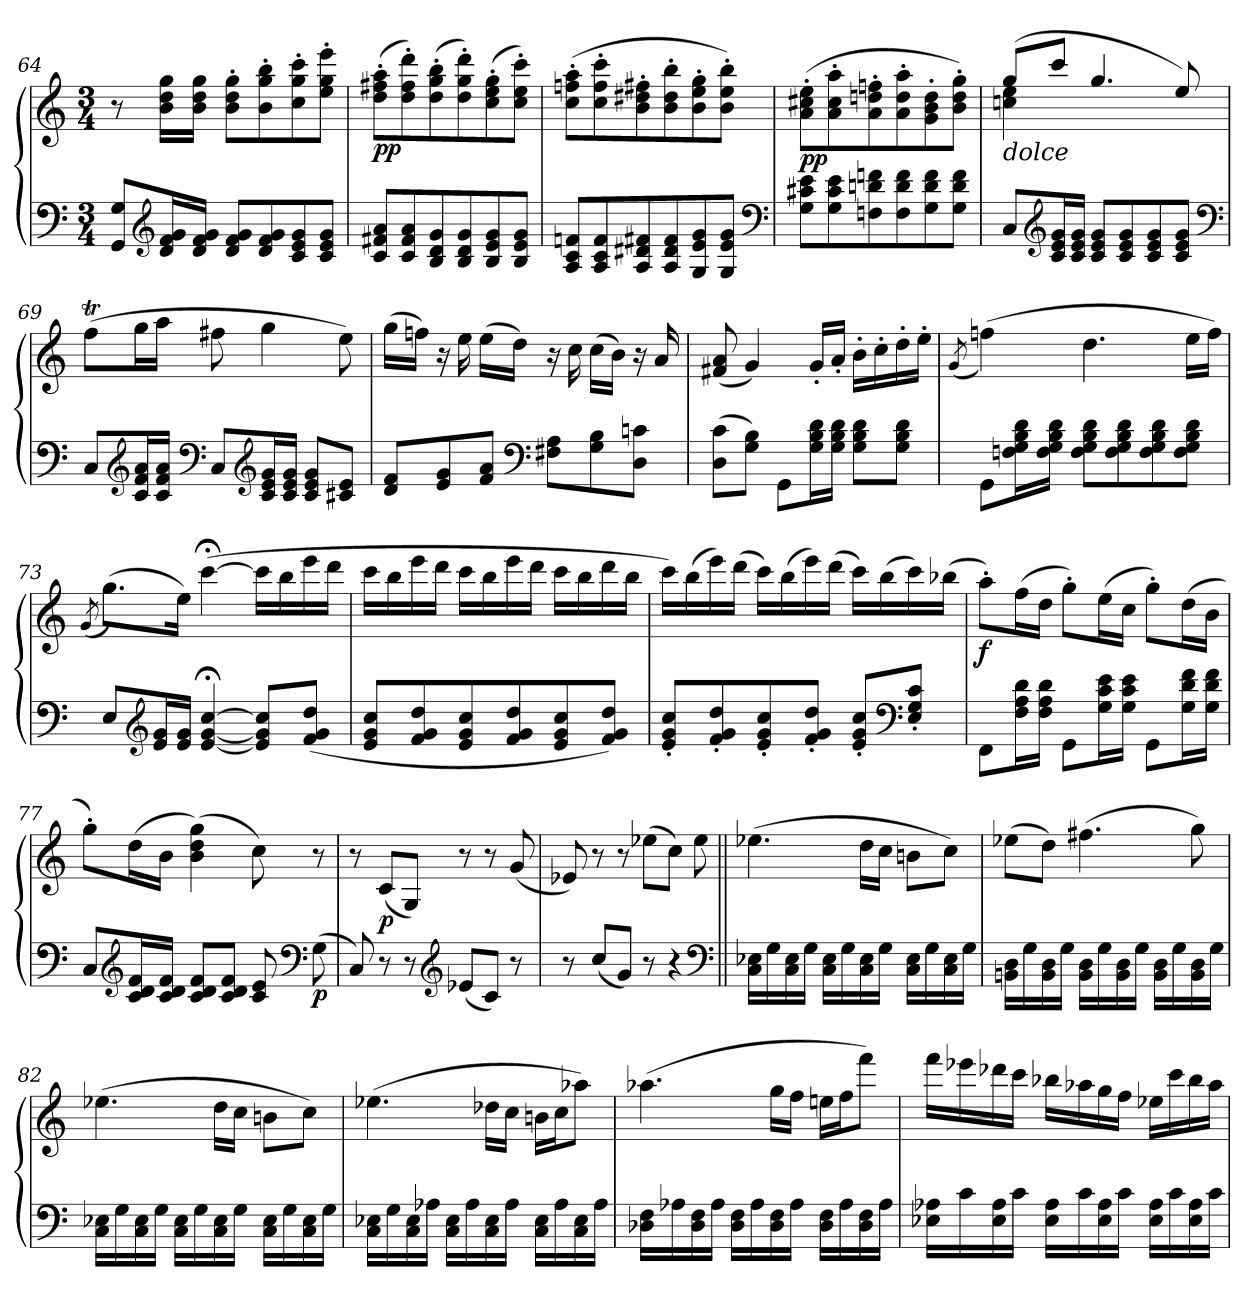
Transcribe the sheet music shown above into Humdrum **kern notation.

**kern	**kern	**dynam
*part1	*part1	*part1
*staff2	*staff1	*staff1/2
*clefF4	*clefG2	*
*k[]	*k[]	*
*C:	*C:	*
*M3/4	*M3/4	*
=64	=64	=64
8GG/ 8G/L	8r	.
*clefG2	*	*
!	!	!LO:DY:b
16d/ 16f/ 16g/L	16b\ 16dd\ 16gg\LL	dim.
16d/ 16f/ 16g/JJ	16b\ 16dd\ 16gg\JJ	.
8d/ 8f/ 8g/L	8b'\ 8dd'\ 8gg'\L	.
8d/ 8f/ 8g/	8b'\ 8gg'\ 8bb'\	.
8c/ 8e/ 8g/	8cc'\ 8gg'\ 8ccc'\	.
8c/ 8e/ 8g/J	8ee'\ 8gg'\ 8eee'\J	.
=65	=65	=65
!	!	!LO:DY:b
8c/ 8f#X/ 8a/L	(>8dd'\ 8ff#X'\ 8aa'\L	pp
8c/ 8f#/ 8a/	8dd'\ 8ff#'\ 8ddd'\)	.
8B/ 8d/ 8g/	(>8dd'\ 8gg'\ 8bb'\	.
8B/ 8d/ 8g/	8dd'\ 8gg'\ 8ddd'\)	.
8B/ 8e/ 8g/	(>8cc'\ 8ee'\ 8gg'\	.
8B/ 8e/ 8g/J	8cc'\ 8ee'\ 8ccc'\J)	.
!!LO:LB:g=z
=66	=66	=66
8A/ 8c/ 8fn/L	(>8cc'\ 8ffn'\ 8aa'\L	.
8A/ 8c/ 8f/	8cc'\ 8ff'\ 8ccc'\	.
8A/ 8d#X/ 8f#X/	8b'\ 8dd#X'\ 8ff#X'\	.
8A/ 8d#/ 8f#/	8b'\ 8dd#'\ 8bb'\	.
8G/ 8e/ 8g/	8b'\ 8ee'\ 8gg'\	.
8G/ 8e/ 8g/J	8b'\ 8ee'\ 8bb'\J)	.
*clefF4	*	*
=67	=67	=67
!	!	!LO:DY:b
8G\ 8c#X\ 8e\L	(>8a'\ 8cc#X'\ 8ee'\L	pp
8G\ 8c#\ 8e\	8a'\ 8cc#'\ 8aa'\	.
8Fn\ 8dn\ 8fn\	8a'\ 8ddn'\ 8ffn'\	.
8F\ 8d\ 8f\	8a'\ 8dd'\ 8aa'\	.
8G\ 8d\ 8f\	8g'\ 8b'\ 8dd'\	.
8G\ 8d\ 8f\J	8b'\ 8dd'\ 8gg'\J)	.
=68	=68	=68
*	*^	*
!	!LO:TX:b:i:t=dolce	!	!
8C/L	(>8gg/L	4ccn\ 4ee\	.
*clefG2	*	*	*
16c/ 16e/ 16g/L	8ccc/J	.	.
16c/ 16e/ 16g/JJ	.	.	.
8c/ 8e/ 8g/L	4.gg/	2ryy	.
8c/ 8e/ 8g/	.	.	.
8c/ 8e/ 8g/	.	.	.
8c/ 8e/ 8g/J	8ee/)	.	.
*	*v	*v	*
*clefF4	*	*
=69	=69	=69
8C/L	(>8ffT\L	.
*clefG2	*	*
16c/ 16f/ 16a/L	16gg\L	.
16c/ 16f/ 16a/JJ	16aa\JJ	.
*clefF4	*	*
8C/L	8ff#X\	.
*clefG2	*	*
16c/ 16e/ 16g/L	4gg\	.
16c/ 16e/ 16g/JJ	.	.
8c/ 8e/ 8g/L	.	.
8c#X/ 8e/J	8ee\)	.
!!LO:LB:g=z
=70	=70	=70
8d/ 8f/L	(>16gg\LL	.
.	16ffn\JJ)	.
8e/ 8g/	16r	.
.	16ee\	.
8f/ 8a/J	(>16ee\LL	.
.	16dd\JJ)	.
*clefF4	*	*
8F#X\ 8A\L	16r	.
.	16cc\	.
8G\ 8B\	(>16cc\LL	.
.	16b\JJ)	.
8D\ 8cn\J	16r	.
.	16a/	.
=71	=71	=71
(>8D\ 8c\L	(<8f#X/ 8a/	.
8G\ 8B\J)	4g/)	.
8GG\L	.	.
16G\ 16B\ 16d\L	16g'/LL	.
16G\ 16B\ 16d\JJ	16a'/JJ	.
8G\ 8B\ 8d\L	16b'\LL	.
.	16cc'\	.
8G\ 8B\ 8d\J	16dd'\	.
.	16ee'\JJ	.
=72	=72	=72
.	(<8qg/	.
8GG\L	(>4ffn\)	.
16Fn\ 16G\ 16B\ 16d\L	.	.
16F\ 16G\ 16B\ 16d\JJ	.	.
8F\ 8G\ 8B\ 8d\L	4.dd\	.
8F\ 8G\ 8B\ 8d\	.	.
8F\ 8G\ 8B\ 8d\	.	.
8F\ 8G\ 8B\ 8d\J	16ee\LL	.
.	16ff\JJ)	.
=73	=73	=73
.	(>8qg/	.
8E/L	(>8.gg\L)	.
*clefG2	*	*
16e/ 16g/L	.	.
16e/ 16g/JJ	16ee\Jk)	.
[4e;</ [4g;</ [4cc;</	(>[4ccc;<\	.
8e]/ 8g]/ 8cc]/L	16ccc\LL]	.
.	16bb\	.
(<8f/ 8g/ 8dd/J	16eee\	.
.	16ddd\JJ	.
!!LO:LB:g=z
=74	=74	=74
8e/ 8g/ 8cc/L	16ccc\LL	.
.	16bb\	.
8f/ 8g/ 8dd/	16eee\	.
.	16ddd\JJ	.
8e/ 8g/ 8cc/	16ccc\LL	.
.	16bb\	.
8f/ 8g/ 8dd/	16eee\	.
.	16ddd\JJ	.
8e/ 8g/ 8cc/	16ccc\LL	.
.	16bb\	.
8f/ 8g/ 8dd/J)	16ddd\	.
.	16bb\JJ	.
=75	=75	=75
!	!	!LO:DY:b
8e'/ 8g'/ 8cc'/L	16ccc\LL)	cresc.
.	(>16bb\	.
8f'/ 8g'/ 8dd'/	16eee\)	.
.	(>16ddd\JJ	.
8e'/ 8g'/ 8cc'/	16ccc\LL)	.
.	(>16bb\	.
8f'/ 8g'/ 8dd'/J	16eee\)	.
.	(>16ddd\JJ	.
8e'/ 8g'/ 8cc'/L	16ccc\LL)	.
.	(>16bb\	.
*clefF4	*	*
8E'/ 8G'/ 8c'/J	16ccc\)	.
.	(>16bb-X\JJ	.
=76	=76	=76
!	!	!LO:DY:b
8FF\L	8aa'\L)	f
16F\ 16A\ 16d\L	(>16ff\L	.
16F\ 16A\ 16d\JJ	16dd\JJ	.
8GG\L	8gg'\L)	.
16G\ 16c\ 16e\L	(>16ee\L	.
16G\ 16c\ 16e\JJ	16cc\JJ	.
8GG\L	8gg'\L)	.
16G\ 16d\ 16f\L	(>16dd\L	.
16G\ 16d\ 16f\JJ	16b\JJ	.
=77	=77	=77
8C/L	8gg'\L)	.
*clefG2	*	*
16c/ 16d/ 16f/L	(>16dd\L	.
16c/ 16d/ 16f/JJ	16b\JJ	.
8c/ 8d/ 8f/L	(>4b\ 4dd\ 4gg\)	.
8c/ 8d/ 8f/J	.	.
8c/ 8e/	8cc\)	.
*clefF4	*	*
!	!	!LO:DY:b=2
(>8G\	8r	p
!!LO:LB:g=z
=78	=78	=78
8C/)	8r	.
!	!	!LO:DY:b
8r	(<8c/L	p
8r	8G/J)	.
*clefG2	*	*
(<8e-X/L	8r	.
8c/J)	8r	.
8r	(<8g/	.
=79	=79	=79
8r	8e-X/)	.
(<8cc/L	8r	.
8g/J)	8r	.
8r	(>8ee-X\L	.
4r	8cc\J)	.
.	8ee-\	.
*clefF4	*	*
=80||	=80||	=80||
16C\ 16E-\LL	(>4.ee-\	.
16G\	.	.
16C\ 16E-\	.	.
16G\JJ	.	.
16C\ 16E-\LL	.	.
16G\	.	.
16C\ 16E-\	16dd\LL	.
16G\JJ	16cc\JJ	.
16C\ 16E-\LL	8bn\L	.
16G\	.	.
16C\ 16E-\	8cc\J)	.
16G\JJ	.	.
=81	=81	=81
16BBn\ 16D\LL	(>8ee-\L	.
16G\	.	.
16BB\ 16D\	8dd\J)	.
16G\JJ	.	.
16BB\ 16D\LL	(>4.ff#X\	.
16G\	.	.
16BB\ 16D\	.	.
16G\JJ	.	.
16BB\ 16D\LL	.	.
16G\	.	.
16BB\ 16D\	8gg\)	.
16G\JJ	.	.
!!LO:LB:g=z
=82	=82	=82
16C\ 16E-\LL	(>4.ee-\	.
16G\	.	.
16C\ 16E-\	.	.
16G\JJ	.	.
16C\ 16E-\LL	.	.
16G\	.	.
16C\ 16E-\	16dd\LL	.
16G\JJ	16cc\JJ	.
16C\ 16E-\LL	8bn\L	.
16G\	.	.
16C\ 16E-\	8cc\J)	.
16G\JJ	.	.
=83	=83	=83
!	!	!LO:DY:b
16C\ 16E-\LL	(>4.ee-\	cresc.
16G\	.	.
16C\ 16E-\	.	.
16A-\JJ	.	.
16C\ 16E-\LL	.	.
16A-\	.	.
16C\ 16E-\	16dd-X\LL	.
16A-\JJ	16cc\JJ	.
16C\ 16E-\LL	16bn\LL	.
16A-\	16cc\J	.
16C\ 16E-\	8aa-\J)	.
16A-\JJ	.	.
=84	=84	=84
16D-X\ 16F\LL	(>4.aa-\	.
16A-\	.	.
16D-\ 16F\	.	.
16A-\JJ	.	.
16D-\ 16F\LL	.	.
16A-\	.	.
16D-\ 16F\	16gg\LL	.
16A-\JJ	16ff\JJ	.
16D-\ 16F\LL	16een\LL	.
16A-\	16ff\J	.
16D-\ 16F\	8fff\J)	.
16A-\JJ	.	.
!!LO:PB:g=z
=85	=85	=85
16E-\ 16A-\LL	16fff\LL	.
16c\	16eee-\	.
16E-\ 16A-\	16ddd-X\	.
16c\JJ	16ccc\JJ	.
16E-\ 16A-\LL	16bb-\LL	.
16c\	16aa-\	.
16E-\ 16A-\	16gg\	.
16c\JJ	16ff\JJ	.
16E-\ 16A-\LL	16ee-\LL	.
16c\	16ccc\	.
16E-\ 16A-\	16bb-\	.
16c\JJ	16aa-\JJ	.
=	=	=
*-	*-	*-
